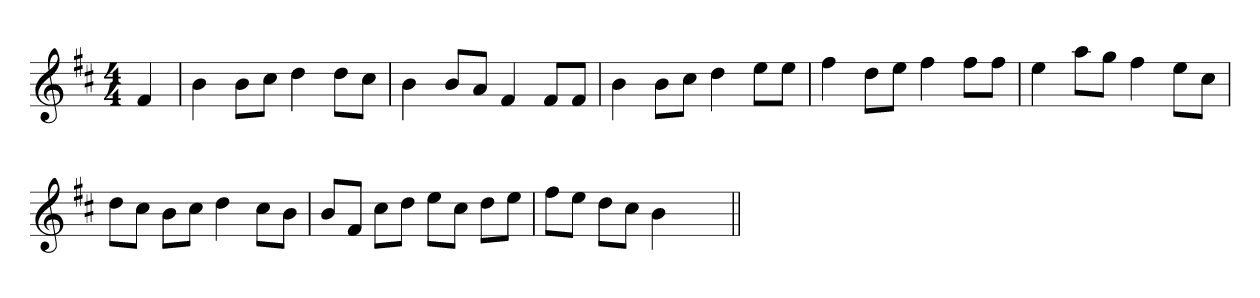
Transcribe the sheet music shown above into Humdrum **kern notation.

**kern
*part1
*staff1
*clefG2
*k[f#c#]
*b:
*M4/4
=1
4f#
=
4b
8bL
8cc#J
4dd
8ddL
8cc#J
=
4b
8bL
8aJ
4f#
8f#L
8f#J
=
4b
8bL
8cc#J
4dd
8eeL
8eeJ
=
4ff#
8ddL
8eeJ
4ff#
8ff#L
8ff#J
=
4ee
8aaL
8ggJ
4ff#
8eeL
8cc#J
=
8ddL
8cc#J
8bL
8cc#J
4dd
8cc#L
8bJ
=
8bL
8f#J
8cc#L
8ddJ
8eeL
8cc#J
8ddL
8eeJ
=
8ff#L
8eeJ
8ddL
8cc#J
4b
4ryy
=||
*-
